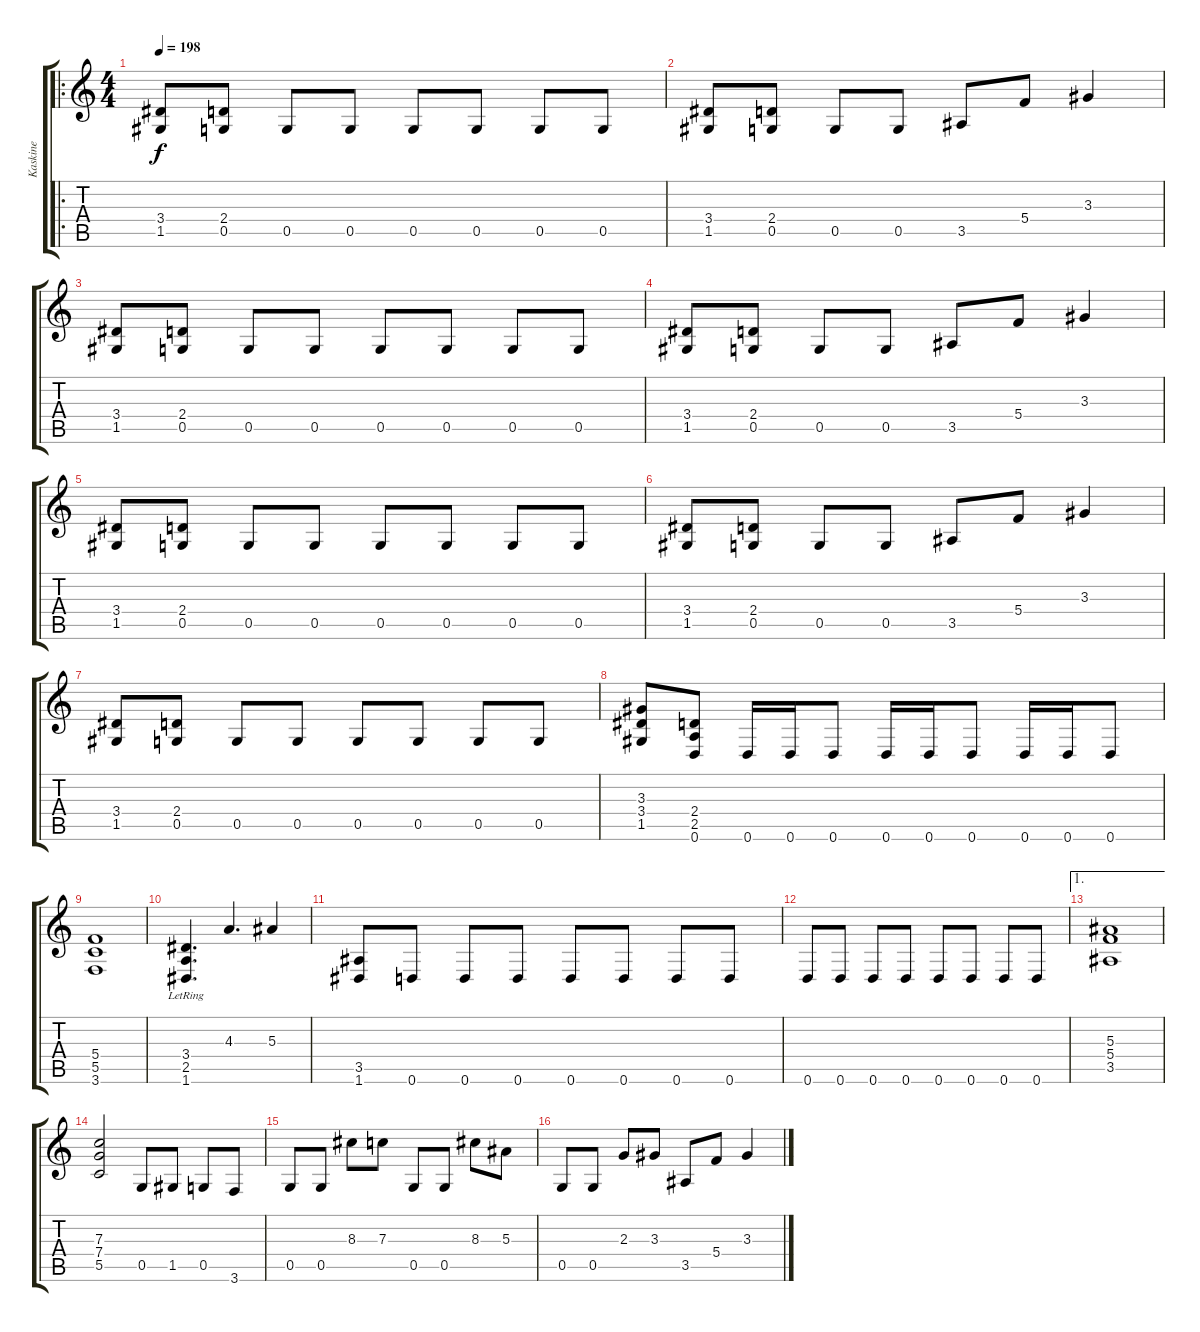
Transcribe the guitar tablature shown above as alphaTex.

\track ("Kaskine" "Kaskine") {instrument overdrivenguitar}
\staff {score tabs}
\tuning (D4 A3 F3 C3 G2 D2) {hide}
\ro
\ts (4 4)
\tempo 198
\clef g2
\ks c
(3.4 1.5).8{dy f} (2.4 0.5).8 0.5.8 0.5.8 0.5.8 0.5.8 0.5.8 0.5.8 |
(3.4 1.5).8 (2.4 0.5).8 0.5.8 0.5.8 3.5.8 5.4.8 3.3.4 |
(3.4 1.5).8 (2.4 0.5).8 0.5.8 0.5.8 0.5.8 0.5.8 0.5.8 0.5.8 |
(3.4 1.5).8 (2.4 0.5).8 0.5.8 0.5.8 3.5.8 5.4.8 3.3.4 |
(3.4 1.5).8 (2.4 0.5).8 0.5.8 0.5.8 0.5.8 0.5.8 0.5.8 0.5.8 |
(3.4 1.5).8 (2.4 0.5).8 0.5.8 0.5.8 3.5.8 5.4.8 3.3.4 |
(3.4 1.5).8 (2.4 0.5).8 0.5.8 0.5.8 0.5.8 0.5.8 0.5.8 0.5.8 |
(3.3 3.4 1.5).8 (2.4 2.5 0.6).8 0.6.16 0.6.16 0.6.8 0.6.16 0.6.16 0.6.8 0.6.16 0.6.16 0.6.8 |
(5.4 5.5 3.6).1 |
(3.4{lr} 2.5 1.6).4{d} 4.3.4{d} 5.3.4 |
(3.5 1.6).8 0.6.8 0.6.8 0.6.8 0.6.8 0.6.8 0.6.8 0.6.8 |
0.6.8 0.6.8 0.6.8 0.6.8 0.6.8 0.6.8 0.6.8 0.6.8 |
\ae 1
(5.3 5.4 3.5).1 |
(7.3 7.4 5.5).2 0.5.8 1.5.8 0.5.8 3.6.8 |
0.5.8 0.5.8 8.3.8 7.3.8 0.5.8 0.5.8 8.3.8 5.3.8 |
0.5.8 0.5.8 2.3.8 3.3.8 3.5.8 5.4.8 3.3.4
